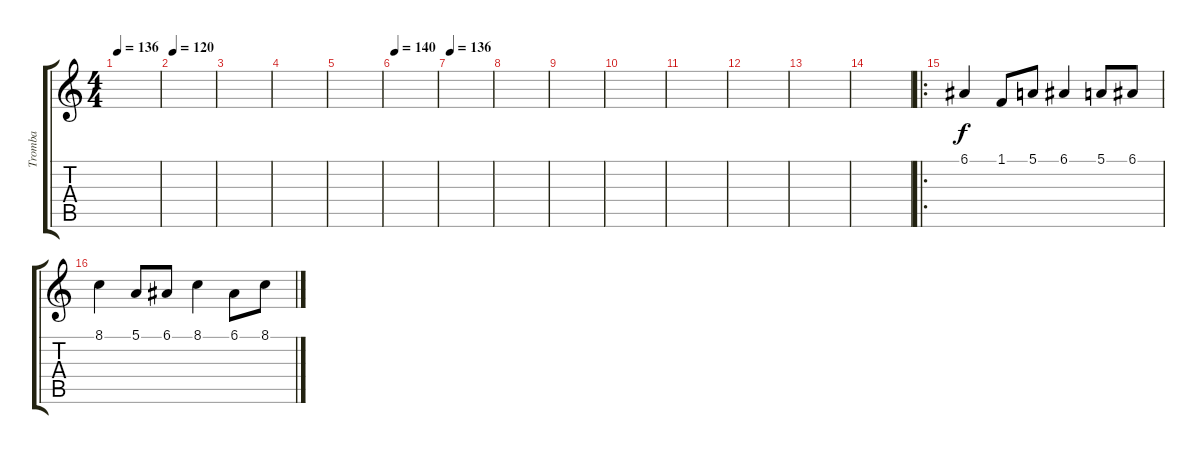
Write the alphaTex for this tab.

\track ("Tromba" "Tromba") {instrument trombone}
\staff {score tabs}
\tuning (E4 B3 G3 D3 A2 E2) {hide}
\ts (4 4)
\tempo 136
\clef g2
\ks c
|
\tempo 128
\tempo 120
|
|
|
|
\tempo 140
|
\tempo 136
|
|
|
|
|
|
|
|
\ro
6.1.4 1.1.8 5.1.8 6.1.4 5.1.8 6.1.8 |
8.1.4 5.1.8 6.1.8 8.1.4 6.1.8 8.1.8
